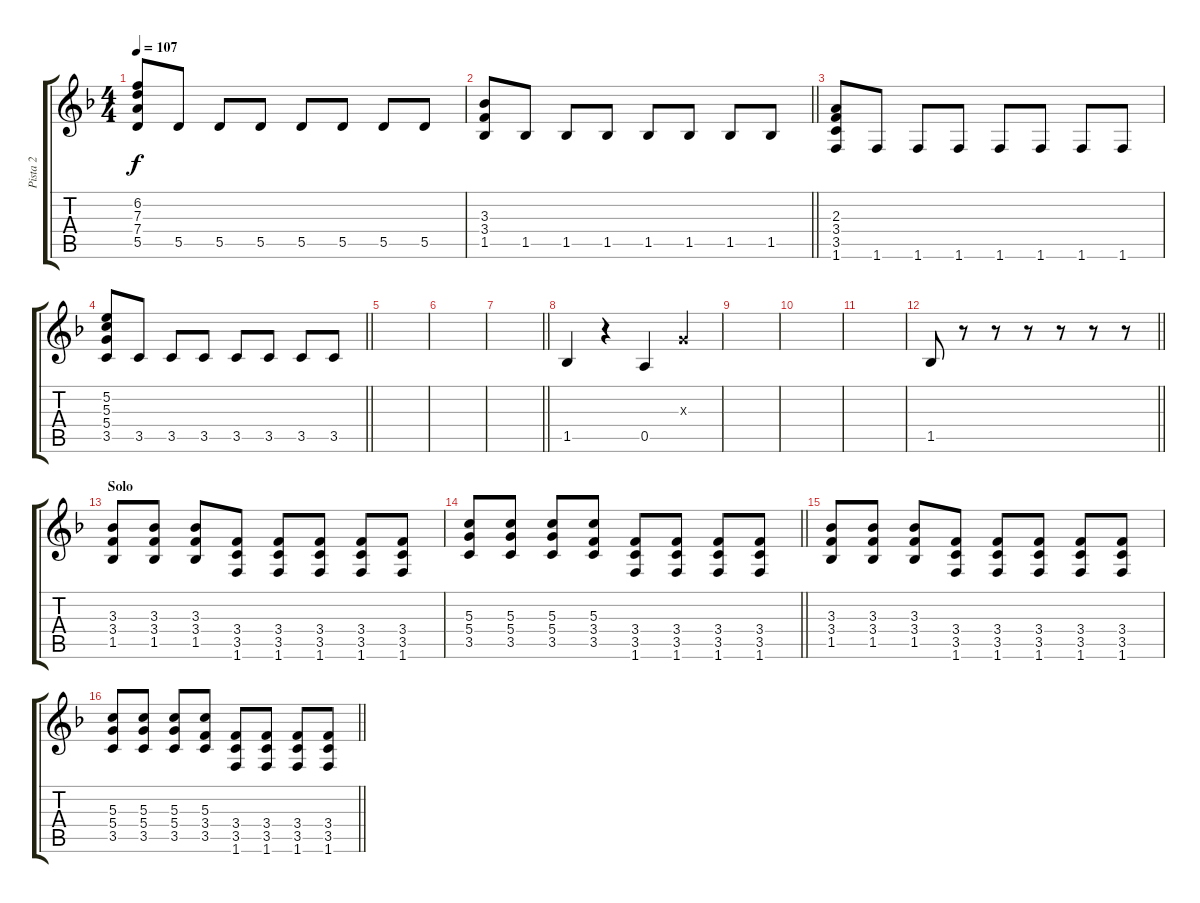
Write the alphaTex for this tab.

\track ("Pista 2" "Pista 2") {instrument electricguitarmuted}
\staff {score tabs}
\tuning (E4 B3 G3 D3 A2 E2) {hide}
\ts (4 4)
\tempo 107
\clef g2
\ks f
(6.2 7.3 7.4 5.5).8{dy f} 5.5.8 5.5.8 5.5.8 5.5.8 5.5.8 5.5.8 5.5.8 |
\barLineRight lightlight
(3.3 3.4 1.5).8 1.5.8 1.5.8 1.5.8 1.5.8 1.5.8 1.5.8 1.5.8 |
(2.3 3.4 3.5 1.6).8 1.6.8 1.6.8 1.6.8 1.6.8 1.6.8 1.6.8 1.6.8 |
\barLineRight lightlight
(5.2 5.3 5.4 3.5).8 3.5.8 3.5.8 3.5.8 3.5.8 3.5.8 3.5.8 3.5.8 |
|
|
\barLineRight lightlight
|
1.5.4 r.4 0.5.4 0.3{x}.4 |
|
|
|
\barLineRight lightlight
1.5.8 r.8 r.8 r.8 r.8 r.8 r.8 |
\section ("" "Solo")
(3.3 3.4 1.5).8{volume 13} (3.3 3.4 1.5).8 (3.3 3.4 1.5).8 (3.4 3.5 1.6).8 (3.4 3.5 1.6).8 (3.4 3.5 1.6).8 (3.4 3.5 1.6).8 (3.4 3.5 1.6).8 |
\barLineRight lightlight
(5.3 5.4 3.5).8 (5.3 5.4 3.5).8 (5.3 5.4 3.5).8 (5.3 3.4 3.5).8 (3.4 3.5 1.6).8 (3.4 3.5 1.6).8 (3.4 3.5 1.6).8 (3.4 3.5 1.6).8 |
(3.3 3.4 1.5).8{volume 13} (3.3 3.4 1.5).8 (3.3 3.4 1.5).8 (3.4 3.5 1.6).8 (3.4 3.5 1.6).8 (3.4 3.5 1.6).8 (3.4 3.5 1.6).8 (3.4 3.5 1.6).8 |
\barLineRight lightlight
(5.3 5.4 3.5).8 (5.3 5.4 3.5).8 (5.3 5.4 3.5).8 (5.3 3.4 3.5).8 (3.4 3.5 1.6).8 (3.4 3.5 1.6).8 (3.4 3.5 1.6).8 (3.4 3.5 1.6).8
